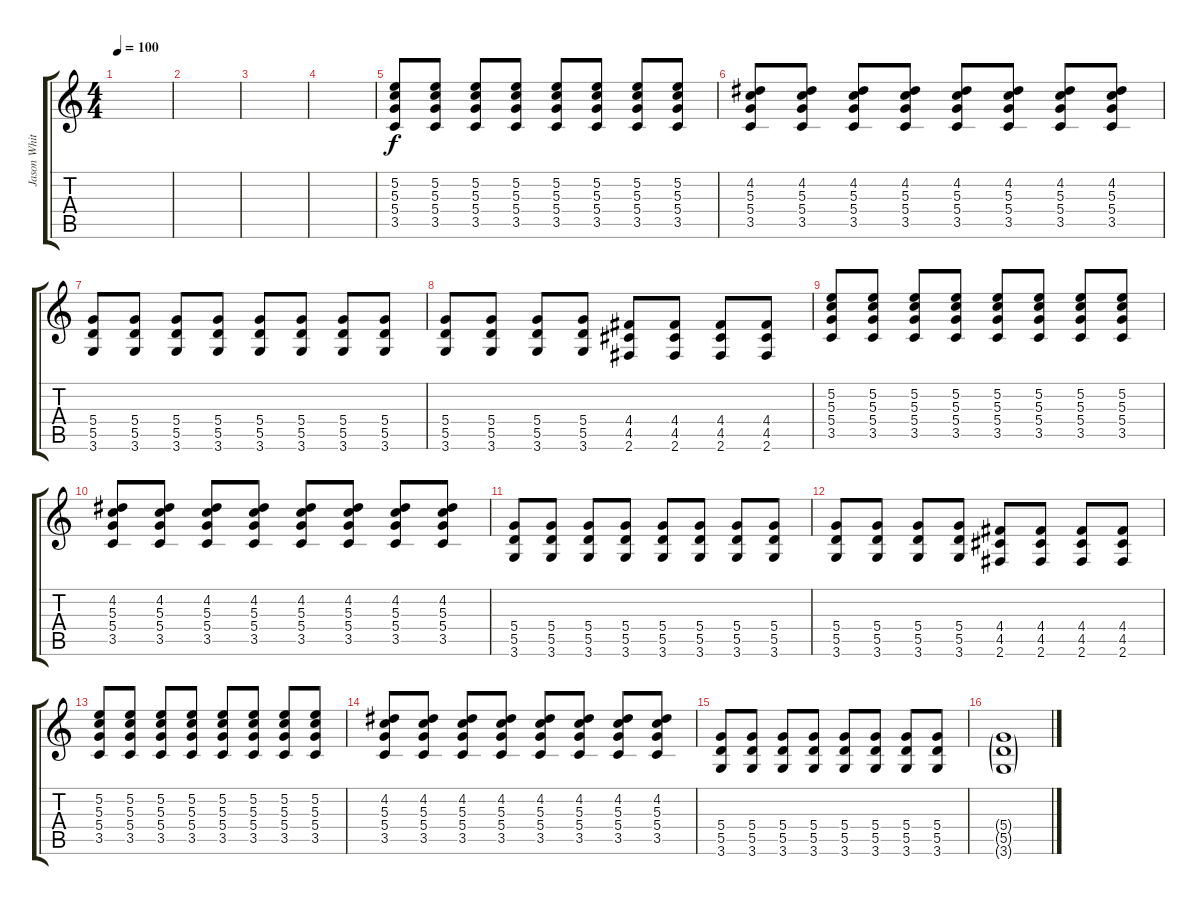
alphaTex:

\track ("Jason White" "Jason Whit") {instrument distortionguitar}
\staff {score tabs}
\tuning (E4 B3 G3 D3 A2 E2) {hide}
\ts (4 4)
\tempo 100
\clef g2
\ks c
|
|
|
|
(5.2 5.3 5.4 3.5).8 (5.2 5.3 5.4 3.5).8 (5.2 5.3 5.4 3.5).8 (5.2 5.3 5.4 3.5).8 (5.2 5.3 5.4 3.5).8 (5.2 5.3 5.4 3.5).8 (5.2 5.3 5.4 3.5).8 (5.2 5.3 5.4 3.5).8 |
(4.2 5.3 5.4 3.5).8 (4.2 5.3 5.4 3.5).8 (4.2 5.3 5.4 3.5).8 (4.2 5.3 5.4 3.5).8 (4.2 5.3 5.4 3.5).8 (4.2 5.3 5.4 3.5).8 (4.2 5.3 5.4 3.5).8 (4.2 5.3 5.4 3.5).8 |
(5.4 5.5 3.6).8 (5.4 5.5 3.6).8 (5.4 5.5 3.6).8 (5.4 5.5 3.6).8 (5.4 5.5 3.6).8 (5.4 5.5 3.6).8 (5.4 5.5 3.6).8 (5.4 5.5 3.6).8 |
(5.4 5.5 3.6).8 (5.4 5.5 3.6).8 (5.4 5.5 3.6).8 (5.4 5.5 3.6).8 (4.4 4.5 2.6).8 (4.4 4.5 2.6).8 (4.4 4.5 2.6).8 (4.4 4.5 2.6).8 |
(5.2 5.3 5.4 3.5).8 (5.2 5.3 5.4 3.5).8 (5.2 5.3 5.4 3.5).8 (5.2 5.3 5.4 3.5).8 (5.2 5.3 5.4 3.5).8 (5.2 5.3 5.4 3.5).8 (5.2 5.3 5.4 3.5).8 (5.2 5.3 5.4 3.5).8 |
(4.2 5.3 5.4 3.5).8 (4.2 5.3 5.4 3.5).8 (4.2 5.3 5.4 3.5).8 (4.2 5.3 5.4 3.5).8 (4.2 5.3 5.4 3.5).8 (4.2 5.3 5.4 3.5).8 (4.2 5.3 5.4 3.5).8 (4.2 5.3 5.4 3.5).8 |
(5.4 5.5 3.6).8 (5.4 5.5 3.6).8 (5.4 5.5 3.6).8 (5.4 5.5 3.6).8 (5.4 5.5 3.6).8 (5.4 5.5 3.6).8 (5.4 5.5 3.6).8 (5.4 5.5 3.6).8 |
(5.4 5.5 3.6).8 (5.4 5.5 3.6).8 (5.4 5.5 3.6).8 (5.4 5.5 3.6).8 (4.4 4.5 2.6).8 (4.4 4.5 2.6).8 (4.4 4.5 2.6).8 (4.4 4.5 2.6).8 |
(5.2 5.3 5.4 3.5).8 (5.2 5.3 5.4 3.5).8 (5.2 5.3 5.4 3.5).8 (5.2 5.3 5.4 3.5).8 (5.2 5.3 5.4 3.5).8 (5.2 5.3 5.4 3.5).8 (5.2 5.3 5.4 3.5).8 (5.2 5.3 5.4 3.5).8 |
(4.2 5.3 5.4 3.5).8 (4.2 5.3 5.4 3.5).8 (4.2 5.3 5.4 3.5).8 (4.2 5.3 5.4 3.5).8 (4.2 5.3 5.4 3.5).8 (4.2 5.3 5.4 3.5).8 (4.2 5.3 5.4 3.5).8 (4.2 5.3 5.4 3.5).8 |
(5.4 5.5 3.6).8 (5.4 5.5 3.6).8 (5.4 5.5 3.6).8 (5.4 5.5 3.6).8 (5.4 5.5 3.6).8 (5.4 5.5 3.6).8 (5.4 5.5 3.6).8 (5.4 5.5 3.6).8 |
(5.4{g} 5.5{g} 3.6{g}).1{dy f}
